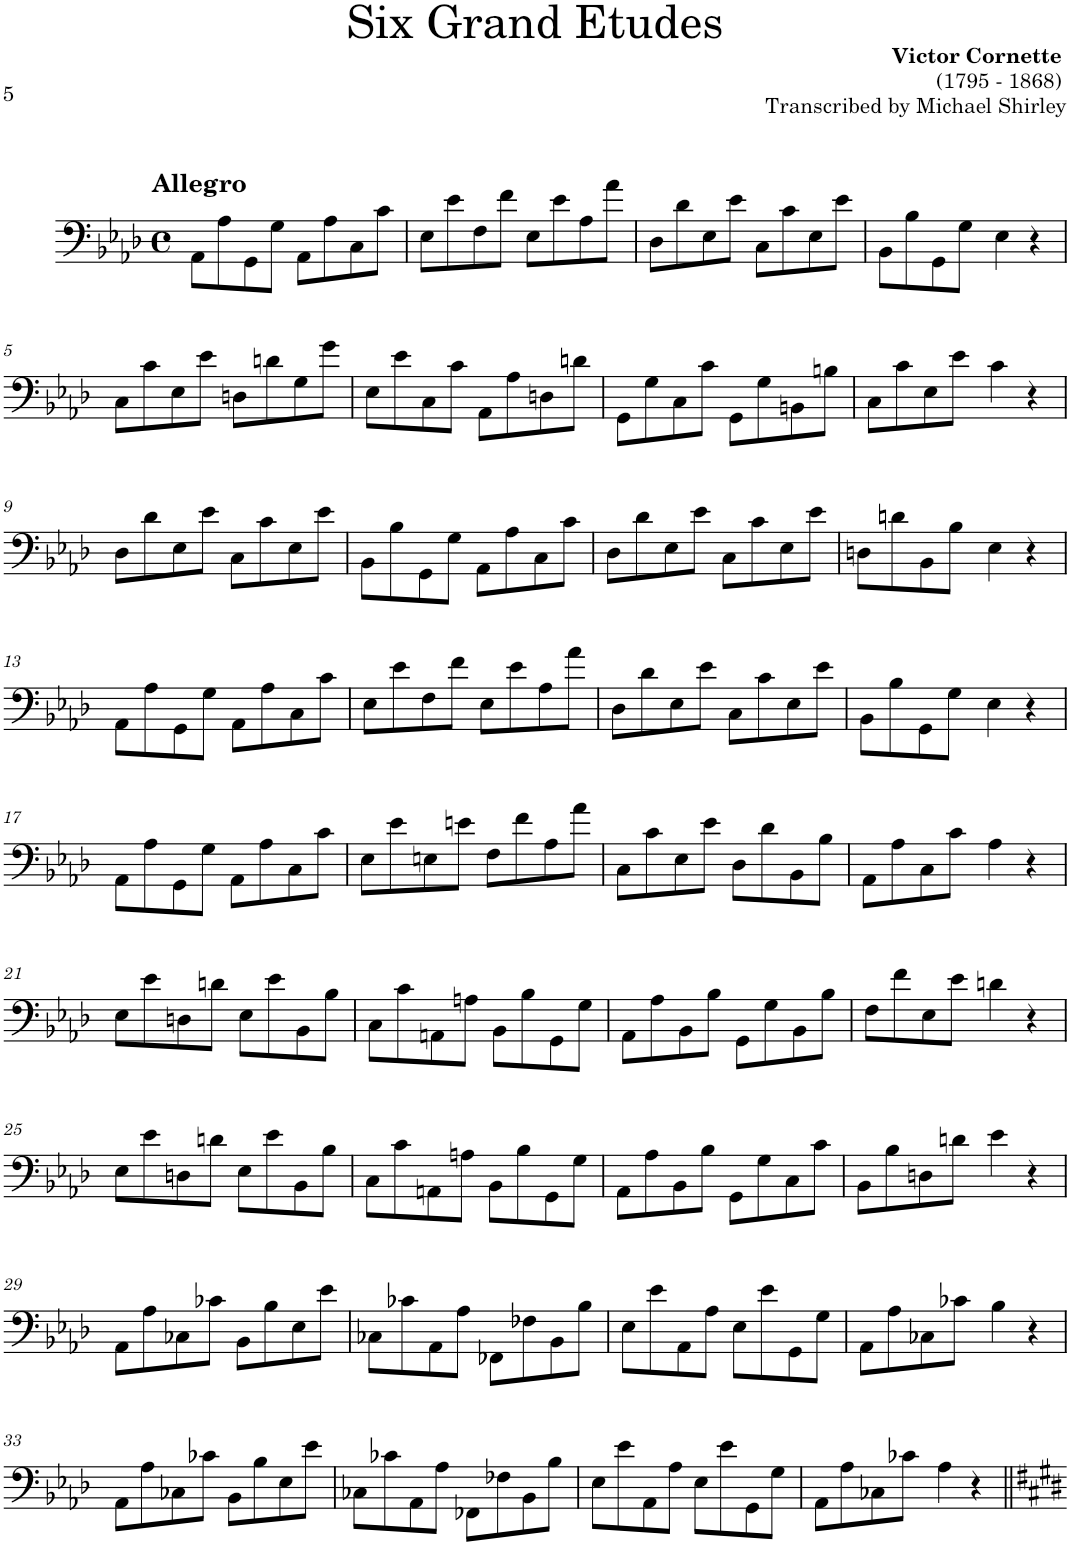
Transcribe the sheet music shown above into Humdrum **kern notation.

**kern
*part1
*staff1
*I"Trombone
*I'Tbn.
*clefF4
*k[b-e-a-d-]
*M4/4
*met(c)
=1
!LO:TX:a:B:t=Allegro
8AA-\L
8A-\
8GG\
8G\J
8AA-\L
8A-\
8C\
8c\J
=2
8E-\L
8e-\
8F\
8f\J
8E-\L
8e-\
8A-\
8a-\J
=3
8D-\L
8d-\
8E-\
8e-\J
8C\L
8c\
8E-\
8e-\J
=4
8BB-\L
8B-\
8GG\
8G\J
4E-\
4r
!!LO:LB:g=z
=5
8C\L
8c\
8E-\
8e-\J
8Dn\L
8dn\
8G\
8g\J
=6
8E-\L
8e-\
8C\
8c\J
8AA-\L
8A-\
8Dn\
8dn\J
=7
8GG\L
8G\
8C\
8c\J
8GG\L
8G\
8BBn\
8Bn\J
=8
8C\L
8c\
8E-\
8e-\J
4c\
4r
!!LO:LB:g=z
=9
8D-\L
8d-\
8E-\
8e-\J
8C\L
8c\
8E-\
8e-\J
=10
8BB-\L
8B-\
8GG\
8G\J
8AA-\L
8A-\
8C\
8c\J
=11
8D-\L
8d-\
8E-\
8e-\J
8C\L
8c\
8E-\
8e-\J
=12
8Dn\L
8dn\
8BB-\
8B-\J
4E-\
4r
!!LO:LB:g=z
=13
8AA-\L
8A-\
8GG\
8G\J
8AA-\L
8A-\
8C\
8c\J
=14
8E-\L
8e-\
8F\
8f\J
8E-\L
8e-\
8A-\
8a-\J
=15
8D-\L
8d-\
8E-\
8e-\J
8C\L
8c\
8E-\
8e-\J
=16
8BB-\L
8B-\
8GG\
8G\J
4E-\
4r
!!LO:LB:g=z
=17
8AA-\L
8A-\
8GG\
8G\J
8AA-\L
8A-\
8C\
8c\J
=18
8E-\L
8e-\
8En\
8en\J
8F\L
8f\
8A-\
8a-\J
=19
8C\L
8c\
8E-\
8e-\J
8D-\L
8d-\
8BB-\
8B-\J
=20
8AA-\L
8A-\
8C\
8c\J
4A-\
4r
!!LO:LB:g=z
=21
8E-\L
8e-\
8Dn\
8dn\J
8E-\L
8e-\
8BB-\
8B-\J
=22
8C\L
8c\
8AAn\
8An\J
8BB-\L
8B-\
8GG\
8G\J
=23
8AA-\L
8A-\
8BB-\
8B-\J
8GG\L
8G\
8BB-\
8B-\J
=24
8F\L
8f\
8E-\
8e-\J
4dn\
4r
!!LO:LB:g=z
=25
8E-\L
8e-\
8Dn\
8dn\J
8E-\L
8e-\
8BB-\
8B-\J
=26
8C\L
8c\
8AAn\
8An\J
8BB-\L
8B-\
8GG\
8G\J
=27
8AA-\L
8A-\
8BB-\
8B-\J
8GG\L
8G\
8C\
8c\J
=28
8BB-\L
8B-\
8Dn\
8dn\J
4e-\
4r
!!LO:LB:g=z
=29
8AA-\L
8A-\
8C-X\
8c-X\J
8BB-\L
8B-\
8E-\
8e-\J
=30
8C-X\L
8c-X\
8AA-\
8A-\J
8FF-X\L
8F-X\
8BB-\
8B-\J
=31
8E-\L
8e-\
8AA-\
8A-\J
8E-\L
8e-\
8GG\
8G\J
=32
8AA-\L
8A-\
8C-X\
8c-X\J
4B-\
4r
!!LO:LB:g=z
=33
8AA-\L
8A-\
8C-X\
8c-X\J
8BB-\L
8B-\
8E-\
8e-\J
=34
8C-X\L
8c-X\
8AA-\
8A-\J
8FF-X\L
8F-X\
8BB-\
8B-\J
=35
8E-\L
8e-\
8AA-\
8A-\J
8E-\L
8e-\
8GG\
8G\J
=36
8AA-\L
8A-\
8C-X\
8c-X\J
4A-\
4r
=||
*-
